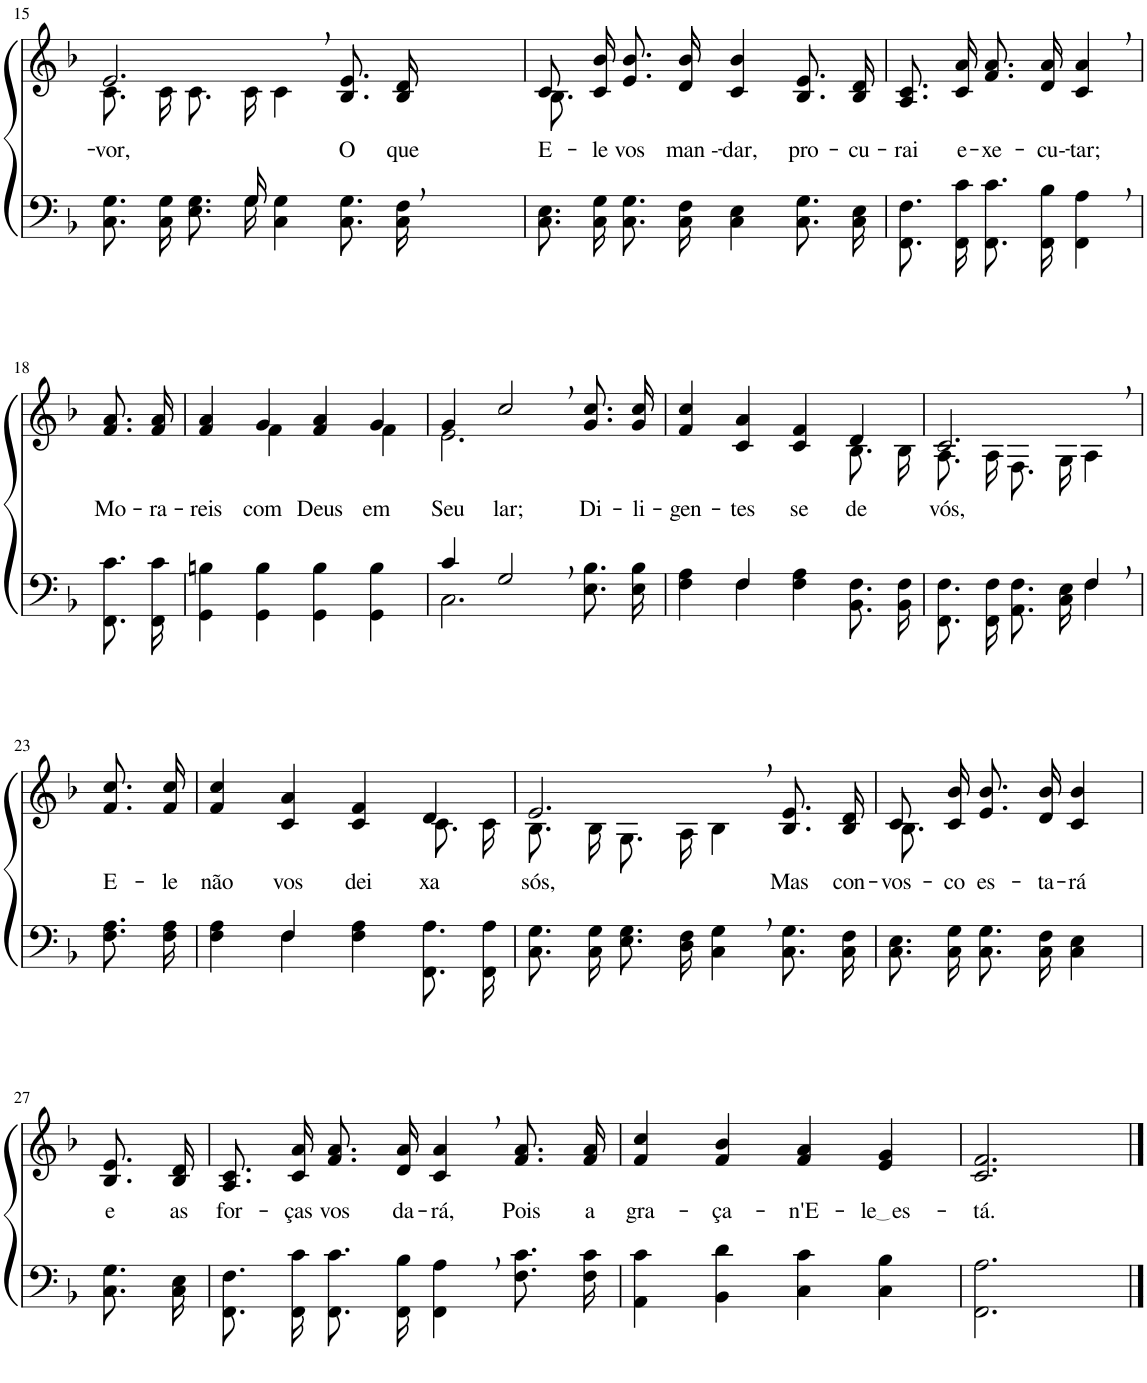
**kern	**kern	**text
*part2	*part1	*part1
*staff2	*staff1	*staff1
*I"Parte III e IV	*I"Parte I e II	*
!!LO:PB:g=z
*clefF4	*clefG2	*
*Trd-1c-2	*Trd-1c-2	*
*k[b-]	*k[b-]	*
*M4/4	*M4/4	*
=15	=15	=15
*^	*^	*
!	!	!	!	!LO:LY:b
4..ryy	8.C\ 8.G\L	2.e,/	8.c\L	vor,
.	16C\ 16G\Jk	.	16c\Jk	.
.	8.E\ 8.G\L	.	8.c\L	.
16G/	16G\Jk	.	16c\Jk	.
2ryy	4C\ 4G\	.	4c\	.
!	!	!	!	!LO:LY:b
.	8.C\ 8.G\L	8.B-/ 8.e/L	4ryy	O
!	!	!	!	!LO:LY:b
.	16C\ 16F\Jk	16B-/ 16d/Jk	.	que
=16	=16	=16	=16	=16
!	!	!	!	!LO:LY:b
*v	*v	*	*	*
8.C\ 8.E\L	8.B-/L	8c/	E-
.	.	2..ryy	.
!	!	!	!LO:LY:b
16C\ 16G\Jk	16c/ 16b-/Jk	.	-le
!	!	!	!LO:LY:b
8.C\ 8.G\L	8.e/ 8.b-/L	.	vos
!	!	!	!LO:LY:b
16C\ 16F\Jk	16d/ 16b-/Jk	.	man --
!	!	!	!LO:LY:b
4C\ 4E\	4c/ 4b-/	.	-dar,
!	!	!	!LO:LY:b
8.C\ 8.G\L	8.B-/ 8.e/L	.	pro-
!	!	!	!LO:LY:b
16C\ 16E\Jk	16B-/ 16d/Jk	.	-cu-
*	*v	*v	*
=17	=17	=17
!	!	!LO:LY:b
8.FF\ 8.F\L	8.A/ 8.c/L	-rai
!	!	!LO:LY:b
16FF\ 16c\Jk	16c/ 16a/Jk	e-
!	!	!LO:LY:b
8.FF\ 8.c\L	8.f/ 8.a/L	-xe-
!	!	!LO:LY:b
16FF\ 16B-\Jk	16d/ 16a/Jk	-cu--
!	!	!LO:LY:b
4FF\, 4A\,	4c/, 4a/,	-tar;
!!LO:LB:g=z
=18	=18	=18
!	!	!LO:LY:b
8.FF\ 8.c\L	8.f/ 8.a/L	Mo-
!	!	!LO:LY:b
16FF\ 16c\Jk	16f/ 16a/Jk	-ra-
=19	=19	=19
!	!	!LO:LY:b
*	*^	*
4GG\ 4Bn\	4f/ 4a/	4ryy	-reis
!	!	!	!LO:LY:b
4GG\ 4B\	4g/	4f\	com
!	!	!	!LO:LY:b
4GG\ 4B\	4f/ 4a/	4ryy	Deus
!	!	!	!LO:LY:b
4GG\ 4B\	4g/	4f\	em
=20	=20	=20	=20
*^	*	*	*
!	!	!	!	!LO:LY:b
4c/	2.C\	4g/	2.e\	Seu
!	!	!	!	!LO:LY:b
2G,/	.	2cc,/	.	lar;
!	!	!	!	!LO:LY:b
4ryy	8.E\ 8.B-\L	8.g/ 8.cc/L	4ryy	Di-
!	!	!	!	!LO:LY:b
.	16E\ 16B-\Jk	16g/ 16cc/Jk	.	-li-
=21	=21	=21	=21	=21
!	!	!	!	!LO:LY:b
4ryy	4F\ 4A\	4f/ 4cc/	2.ryy	-gen-
!	!	!	!	!LO:LY:b
4F/	4F\	4c/ 4a/	.	-tes
!	!	!	!	!LO:LY:b
2ryy	4F\ 4A\	4c/ 4f/	.	se-
!	!	!	!	!LO:LY:b
.	8.BB-\ 8.F\L	4d/	8.B-\L	-de
.	16BB-\ 16F\Jk	.	16B-\Jk	.
=22	=22	=22	=22	=22
!	!	!	!	!LO:LY:b
2ryy	8.FF/ 8.F/L	2.c,/	8.A\L	vós,
.	16FF/ 16F/Jk	.	16A\Jk	.
.	8.AA/ 8.F/L	.	8.F\L	.
.	16C/ 16E/Jk	.	16G\Jk	.
4F,/	4F\	.	4A\	.
!!LO:LB:g=z
=23	=23	=23	=23	=23
!	!	!	!	!LO:LY:b
*v	*v	*	*	*
*	*v	*v	*
8.F\ 8.A\L	8.f/ 8.cc/L	E-
!	!	!LO:LY:b
16F\ 16A\Jk	16f/ 16cc/Jk	-le
=24	=24	=24
*^	*	*
!	!	!	!LO:LY:b
*	*	*^	*
4ryy	4F\ 4A\	4f/ 4cc/	2.ryy	não
!	!	!	!	!LO:LY:b
4F/	4F\	4c/ 4a/	.	vos
!	!	!	!	!LO:LY:b
2ryy	4F\ 4A\	4c/ 4f/	.	dei-
!	!	!	!	!LO:LY:b
.	8.FF/ 8.A/L	4d/	8.c\L	-xa
.	16FF/ 16A/Jk	.	16c\Jk	.
=25	=25	=25	=25	=25
!	!	!	!	!LO:LY:b
*v	*v	*	*	*
8.C\ 8.G\L	2.e,/	8.B-\L	sós,
16C\ 16G\Jk	.	16B-\Jk	.
8.E\ 8.G\L	.	8.G\L	.
16D\ 16F\Jk	.	16A\Jk	.
4C\, 4G\,	.	4B-\	.
!	!	!	!LO:LY:b
8.C\ 8.G\L	8.B-/ 8.e/L	4ryy	Mas
!	!	!	!LO:LY:b
16C\ 16F\Jk	16B-/ 16d/Jk	.	con-
=26	=26	=26	=26
!	!	!	!LO:LY:b
8.C\ 8.E\L	8.B-/L	8c/	-vos-
.	.	2ryy	.
!	!	!	!LO:LY:b
16C\ 16G\Jk	16c/ 16b-/Jk	.	-co
!	!	!	!LO:LY:b
8.C\ 8.G\L	8.e/ 8.b-/L	.	es-
!	!	!	!LO:LY:b
16C\ 16F\Jk	16d/ 16b-/Jk	.	-ta-
!	!	!	!LO:LY:b
4C\ 4E\	4c/ 4b-/	.	-rá
.	.	8ryy	.
!!LO:LB:g=z
=27	=27	=27	=27
!	!	!	!LO:LY:b
*	*v	*v	*
8.C\ 8.G\L	8.B-/ 8.e/L	e
!	!	!LO:LY:b
16C\ 16E\Jk	16B-/ 16d/Jk	as
=28	=28	=28
!	!	!LO:LY:b
8.FF\ 8.F\L	8.A/ 8.c/L	for-
!	!	!LO:LY:b
16FF\ 16c\Jk	16c/ 16a/Jk	-ças
!	!	!LO:LY:b
8.FF\ 8.c\L	8.f/ 8.a/L	vos
!	!	!LO:LY:b
16FF\ 16B-\Jk	16d/ 16a/Jk	da-
!	!	!LO:LY:b
4FF\, 4A\,	4c/, 4a/,	-rá,
!	!	!LO:LY:b
8.F\ 8.c\L	8.f/ 8.a/L	Pois
!	!	!LO:LY:b
16F\ 16c\Jk	16f/ 16a/Jk	a
=29	=29	=29
!	!	!LO:LY:b
4AA\ 4c\	4f/ 4cc/	gra-
!	!	!LO:LY:b
4BB-\ 4d\	4f/ 4b-/	-ça-
!	!	!LO:LY:b
4C\ 4c\	4f/ 4a/	-n'E-
!	!	!LO:LY:b
4C\ 4B-\	4e/ 4g/	le es
=30	=30	=30
!	!	!LO:LY:b
2.FF\ 2.A\	2.c/ 2.f/	-tá.
==	==	==
*-	*-	*-
